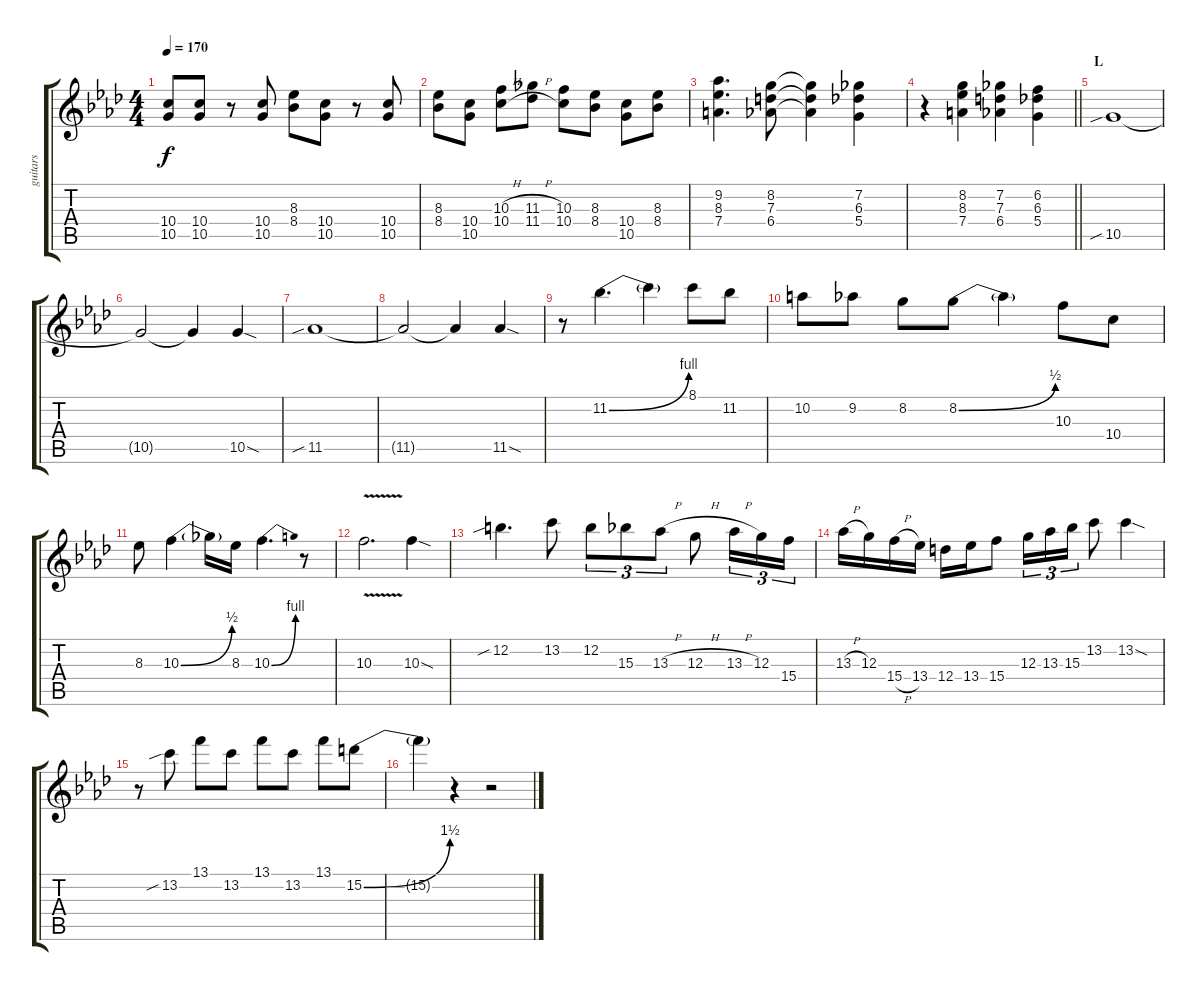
\track ("guitars" "guitars") {instrument distortionguitar}
\staff {score tabs}
\tuning (E4 B3 G3 D3 A2 E2) {hide}
\ts (4 4)
\tempo 170
\clef g2
\ks ab
(10.4 10.5).8{dy f} (10.4 10.5).8 r.8 (10.4 10.5).8 (8.3 8.4).8 (10.4 10.5).8 r.8 (10.4 10.5).8 |
(8.3 8.4).8 (10.4 10.5).8 (10.3{h} 10.4{h}).8 (11.3{h} 11.4{h}).8 (10.3 10.4).8 (8.3 8.4).8 (10.4 10.5).8 (8.3 8.4).8 |
(9.2 8.3 7.4).4{d} (8.2 7.3 6.4).8 (8.2{t} 7.3{t} 6.4{t}).4 (7.2 6.3 5.4).4 |
\barLineRight lightlight
r.4 (8.2 8.3 7.4).4 (7.2 7.3 6.4).4 (6.2 6.3 5.4).4 |
\section ("" "L")
10.5{sib}.1 |
10.5{t}.2 10.5{t}.4 10.5{sod}.4 |
11.5{sib}.1 |
11.5{t}.2 11.5{t}.4 11.5{sod}.4 |
r.8 11.2{be (bend 0 0 60 4)}.4{d} 11.2{t}.4 8.1.8 11.2.8 |
10.2.8 9.2.8 8.2.8 8.2{be (bend 0 0 60 2)}.8 8.2{t}.4 10.3.8 10.4.8 |
8.3.8 10.3{be (bend 0 0 60 2)}.4 10.3{t}.16 8.3.16 10.3{be (bend 0 0 60 4)}.4{d} r.8 |
10.3{v}.2{d} 10.3{sod}.4 |
12.2{sib}.4{d} 13.2.8 12.2.8{tu (3 2)} 15.3.8{tu (3 2)} 13.3{h}.8{tu (3 2)} 12.3{h}.8 13.3{h}.16{tu (3 2)} 12.3.16{tu (3 2)} 15.4.16{tu (3 2)} |
13.3{h}.16 12.3.16 15.4{h}.16 13.4.16 12.4.16 13.4.16 15.4.8 12.3.16{tu (3 2)} 13.3.16{tu (3 2)} 15.3.16{tu (3 2)} 13.2.8 13.2{sod}.4 |
r.8 13.2{sib}.8 13.1.8 13.2.8 13.1.8 13.2.8 13.1.8 15.2{be (bend 0 0 60 6)}.8 |
15.2{t}.4 r.4 r.2
